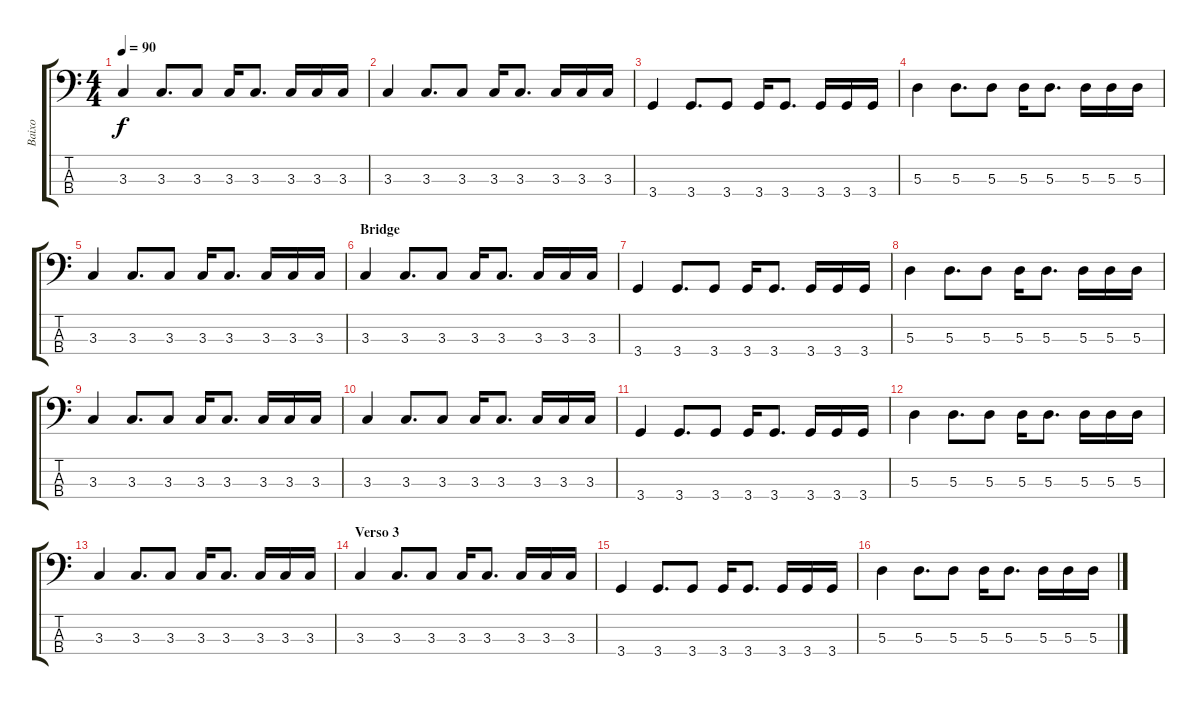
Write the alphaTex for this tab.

\track ("Baixo" "Baixo") {instrument electricbassfinger}
\staff {score tabs}
\tuning (G2 D2 A1 E1) {hide}
\ts (4 4)
\tempo 90
\clef f4
\ks c
3.3.4{dy f} 3.3.8{d} 3.3.8 3.3.16 3.3.8{d} 3.3.16 3.3.16 3.3.16 |
3.3.4 3.3.8{d} 3.3.8 3.3.16 3.3.8{d} 3.3.16 3.3.16 3.3.16 |
3.4.4 3.4.8{d} 3.4.8 3.4.16 3.4.8{d} 3.4.16 3.4.16 3.4.16 |
5.3.4 5.3.8{d} 5.3.8 5.3.16 5.3.8{d} 5.3.16 5.3.16 5.3.16 |
3.3.4 3.3.8{d} 3.3.8 3.3.16 3.3.8{d} 3.3.16 3.3.16 3.3.16 |
\section ("" "Bridge")
3.3.4 3.3.8{d} 3.3.8 3.3.16 3.3.8{d} 3.3.16 3.3.16 3.3.16 |
3.4.4 3.4.8{d} 3.4.8 3.4.16 3.4.8{d} 3.4.16 3.4.16 3.4.16 |
5.3.4 5.3.8{d} 5.3.8 5.3.16 5.3.8{d} 5.3.16 5.3.16 5.3.16 |
3.3.4 3.3.8{d} 3.3.8 3.3.16 3.3.8{d} 3.3.16 3.3.16 3.3.16 |
3.3.4 3.3.8{d} 3.3.8 3.3.16 3.3.8{d} 3.3.16 3.3.16 3.3.16 |
3.4.4 3.4.8{d} 3.4.8 3.4.16 3.4.8{d} 3.4.16 3.4.16 3.4.16 |
5.3.4 5.3.8{d} 5.3.8 5.3.16 5.3.8{d} 5.3.16 5.3.16 5.3.16 |
3.3.4 3.3.8{d} 3.3.8 3.3.16 3.3.8{d} 3.3.16 3.3.16 3.3.16 |
\section ("" "Verso 3")
3.3.4 3.3.8{d} 3.3.8 3.3.16 3.3.8{d} 3.3.16 3.3.16 3.3.16 |
3.4.4 3.4.8{d} 3.4.8 3.4.16 3.4.8{d} 3.4.16 3.4.16 3.4.16 |
5.3.4 5.3.8{d} 5.3.8 5.3.16 5.3.8{d} 5.3.16 5.3.16 5.3.16
